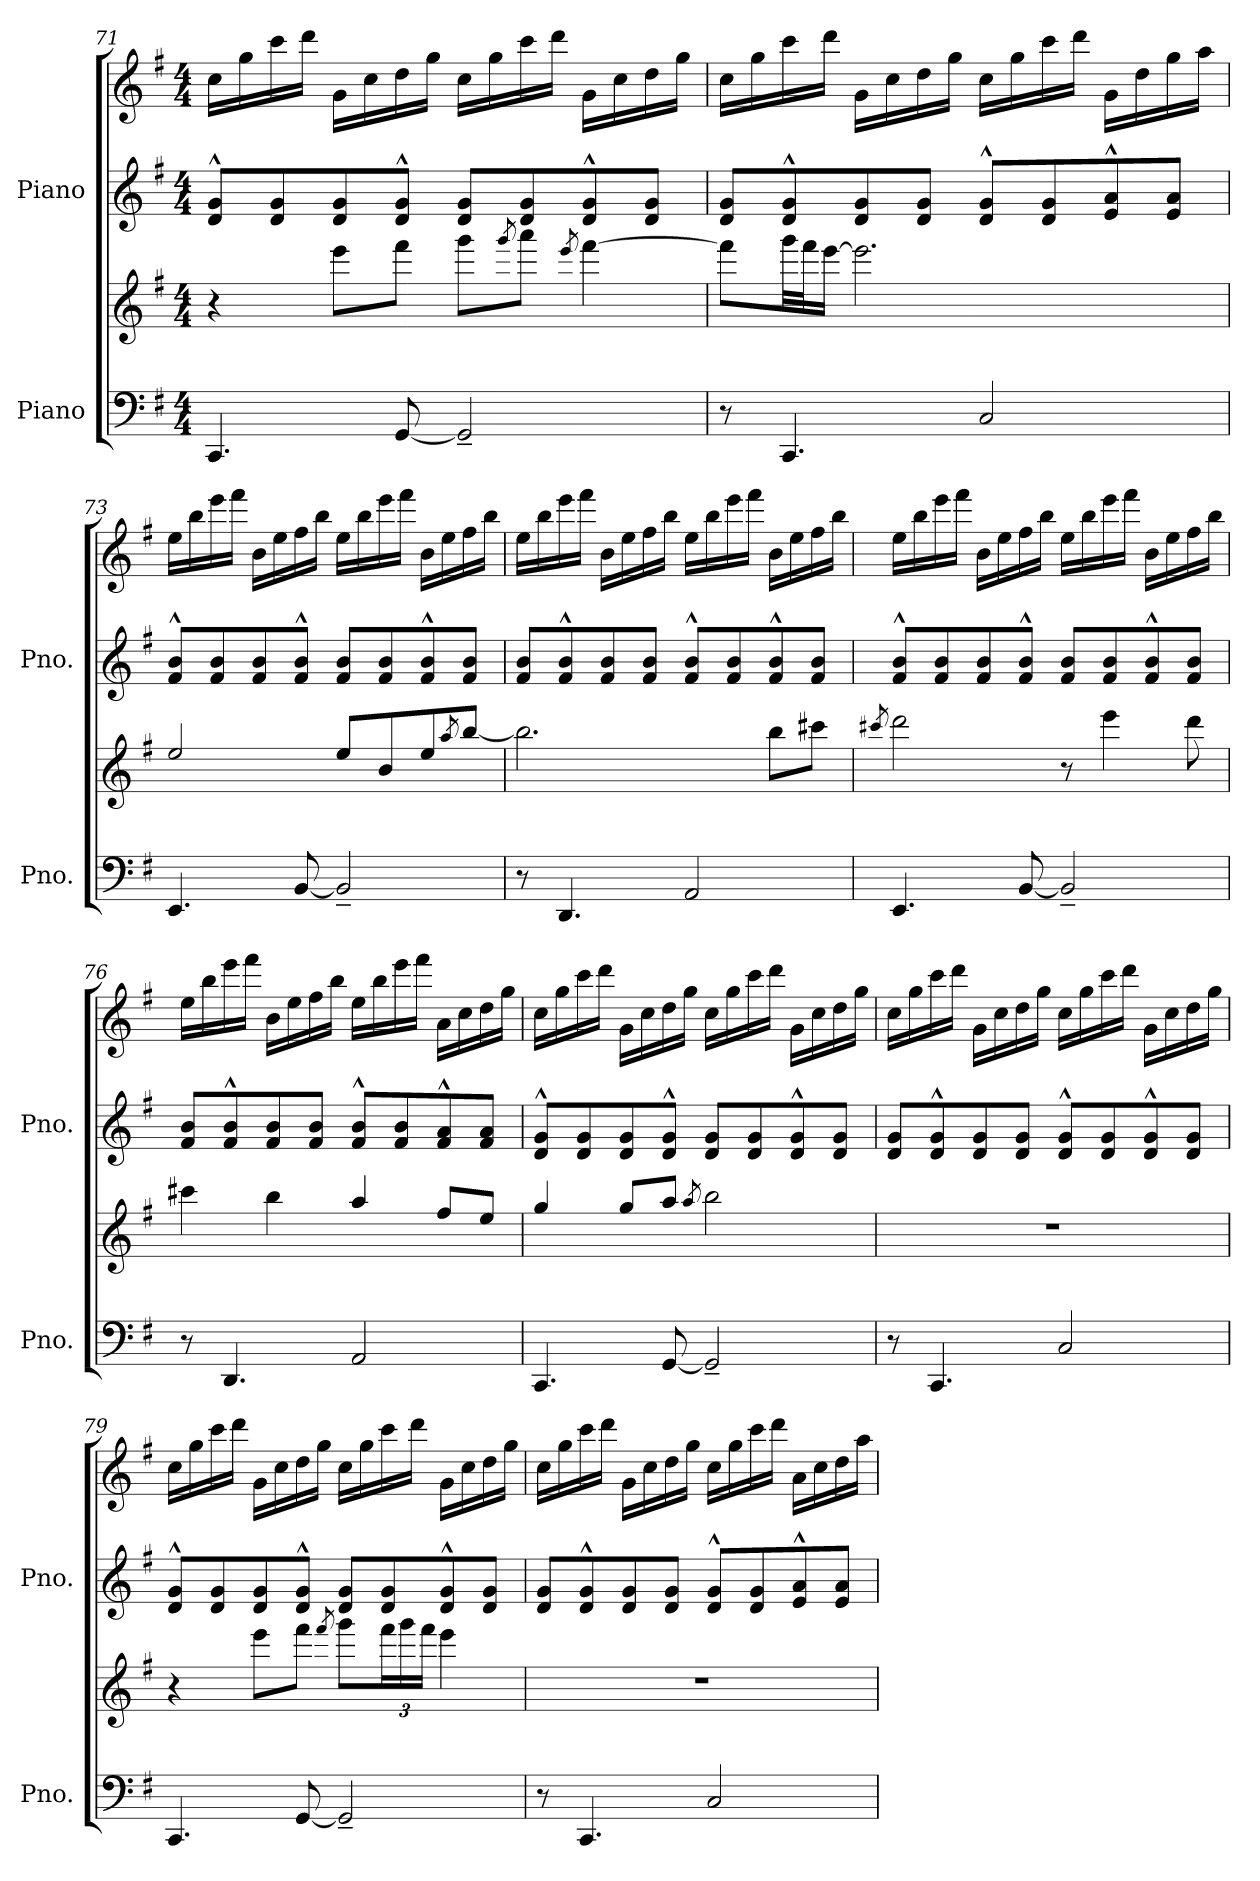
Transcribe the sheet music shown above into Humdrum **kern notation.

**kern	**kern	**kern	**kern
*part2	*part2	*part1	*part1
*staff4	*staff3	*staff2	*staff1
*I"Piano	*	*I"Piano	*
*I'Pno.	*	*I'Pno.	*
!!LO:LB:g=z
*clefF4	*clefG2	*clefG2	*clefG2
*k[f#]	*k[f#]	*k[f#]	*k[f#]
*M4/4	*M4/4	*M4/4	*M4/4
=71	=71	=71	=71
4.CC/	4r	8d/^^ 8g/^^L	16cc\LL
.	.	.	16gg\
.	.	8d/ 8g/	16ccc\
.	.	.	16ddd\JJ
.	8eee\L	8d/ 8g/	16g\LL
.	.	.	16cc\
[8GG/	8fff#\J	8d/^^ 8g/^^J	16dd\
.	.	.	16gg\JJ
2GG~/]	8ggg\L	8d/ 8g/L	16cc\LL
.	.	.	16gg\
.	8qggg/	.	.
.	8aaa\J	8d/ 8g/	16ccc\
.	.	.	16ddd\JJ
.	8qeee/	.	.
.	[4fff#\	8d/^^ 8g/^^	16g\LL
.	.	.	16cc\
.	.	8d/ 8g/J	16dd\
.	.	.	16gg\JJ
=72	=72	=72	=72
8r	8fff#\L]	8d/ 8g/L	16cc\LL
.	.	.	16gg\
4.CC/	32ggg\LL	8d/^^ 8g/^^	16ccc\
.	32fff#\J	.	.
.	[16eee\JJ	.	16ddd\JJ
.	2.eee\]	8d/ 8g/	16g\LL
.	.	.	16cc\
.	.	8d/ 8g/J	16dd\
.	.	.	16gg\JJ
2C/	.	8d/^^ 8g/^^L	16cc\LL
.	.	.	16gg\
.	.	8d/ 8g/	16ccc\
.	.	.	16ddd\JJ
.	.	8e/^^ 8a/^^	16g\LL
.	.	.	16dd\
.	.	8e/ 8a/J	16gg\
.	.	.	16aa\JJ
!!LO:LB:g=z
=73	=73	=73	=73
4.EE/	2ee/	8f#/^^ 8b/^^L	16ee\LL
.	.	.	16bb\
.	.	8f#/ 8b/	16eee\
.	.	.	16fff#\JJ
.	.	8f#/ 8b/	16b\LL
.	.	.	16ee\
[8BB/	.	8f#/^^ 8b/^^J	16ff#\
.	.	.	16bb\JJ
2BB~/]	8ee/L	8f#/ 8b/L	16ee\LL
.	.	.	16bb\
.	8b/	8f#/ 8b/	16eee\
.	.	.	16fff#\JJ
.	8ee/	8f#/^^ 8b/^^	16b\LL
.	.	.	16ee\
.	8qaa/	.	.
.	[8bb/J	8f#/ 8b/J	16ff#\
.	.	.	16bb\JJ
=74	=74	=74	=74
8r	2.bb\]	8f#/ 8b/L	16ee\LL
.	.	.	16bb\
4.DD/	.	8f#/^^ 8b/^^	16eee\
.	.	.	16fff#\JJ
.	.	8f#/ 8b/	16b\LL
.	.	.	16ee\
.	.	8f#/ 8b/J	16ff#\
.	.	.	16bb\JJ
2AA/	.	8f#/^^ 8b/^^L	16ee\LL
.	.	.	16bb\
.	.	8f#/ 8b/	16eee\
.	.	.	16fff#\JJ
.	8bb\L	8f#/^^ 8b/^^	16b\LL
.	.	.	16ee\
.	8ccc#X\J	8f#/ 8b/J	16ff#\
.	.	.	16bb\JJ
!!LO:PB:g=z
=75	=75	=75	=75
.	8qccc#X/	.	.
4.EE/	2ddd\	8f#/^^ 8b/^^L	16ee\LL
.	.	.	16bb\
.	.	8f#/ 8b/	16eee\
.	.	.	16fff#\JJ
.	.	8f#/ 8b/	16b\LL
.	.	.	16ee\
[8BB/	.	8f#/^^ 8b/^^J	16ff#\
.	.	.	16bb\JJ
2BB~/]	8r	8f#/ 8b/L	16ee\LL
.	.	.	16bb\
.	4eee\	8f#/ 8b/	16eee\
.	.	.	16fff#\JJ
.	.	8f#/^^ 8b/^^	16b\LL
.	.	.	16ee\
.	8ddd\	8f#/ 8b/J	16ff#\
.	.	.	16bb\JJ
=76	=76	=76	=76
8r	4ccc#X\	8f#/ 8b/L	16ee\LL
.	.	.	16bb\
4.DD/	.	8f#/^^ 8b/^^	16eee\
.	.	.	16fff#\JJ
.	4bb\	8f#/ 8b/	16b\LL
.	.	.	16ee\
.	.	8f#/ 8b/J	16ff#\
.	.	.	16bb\JJ
2AA/	4aa/	8f#/^^ 8b/^^L	16ee\LL
.	.	.	16bb\
.	.	8f#/ 8b/	16eee\
.	.	.	16fff#\JJ
.	8ff#/L	8f#/^^ 8a/^^	16a\LL
.	.	.	16cc\
.	8ee/J	8f#/ 8a/J	16dd\
.	.	.	16gg\JJ
!!LO:LB:g=z
=77	=77	=77	=77
4.CC/	4gg/	8d/^^ 8g/^^L	16cc\LL
.	.	.	16gg\
.	.	8d/ 8g/	16ccc\
.	.	.	16ddd\JJ
.	8gg/L	8d/ 8g/	16g\LL
.	.	.	16cc\
[8GG/	8aa/J	8d/^^ 8g/^^J	16dd\
.	.	.	16gg\JJ
.	8qaa/	.	.
2GG~/]	2bb\	8d/ 8g/L	16cc\LL
.	.	.	16gg\
.	.	8d/ 8g/	16ccc\
.	.	.	16ddd\JJ
.	.	8d/^^ 8g/^^	16g\LL
.	.	.	16cc\
.	.	8d/ 8g/J	16dd\
.	.	.	16gg\JJ
=78	=78	=78	=78
8r	1r	8d/ 8g/L	16cc\LL
.	.	.	16gg\
4.CC/	.	8d/^^ 8g/^^	16ccc\
.	.	.	16ddd\JJ
.	.	8d/ 8g/	16g\LL
.	.	.	16cc\
.	.	8d/ 8g/J	16dd\
.	.	.	16gg\JJ
2C/	.	8d/^^ 8g/^^L	16cc\LL
.	.	.	16gg\
.	.	8d/ 8g/	16ccc\
.	.	.	16ddd\JJ
.	.	8d/^^ 8g/^^	16g\LL
.	.	.	16cc\
.	.	8d/ 8g/J	16dd\
.	.	.	16gg\JJ
!!LO:LB:g=z
=79	=79	=79	=79
4.CC/	4r	8d/^^ 8g/^^L	16cc\LL
.	.	.	16gg\
.	.	8d/ 8g/	16ccc\
.	.	.	16ddd\JJ
.	8eee\L	8d/ 8g/	16g\LL
.	.	.	16cc\
[8GG/	8fff#\J	8d/^^ 8g/^^J	16dd\
.	.	.	16gg\JJ
.	8qfff#/	.	.
2GG~/]	8ggg\L	8d/ 8g/L	16cc\LL
.	.	.	16gg\
*	*Xbrackettup	*	*
.	24fff#\L	8d/ 8g/	16ccc\
.	24ggg\	.	.
.	.	.	16ddd\JJ
.	24fff#\JJ	.	.
.	4eee\	8d/^^ 8g/^^	16g\LL
.	.	.	16cc\
.	.	8d/ 8g/J	16dd\
.	.	.	16gg\JJ
=80	=80	=80	=80
8r	1r	8d/ 8g/L	16cc\LL
.	.	.	16gg\
4.CC/	.	8d/^^ 8g/^^	16ccc\
.	.	.	16ddd\JJ
.	.	8d/ 8g/	16g\LL
.	.	.	16cc\
.	.	8d/ 8g/J	16dd\
.	.	.	16gg\JJ
2C/	.	8d/^^ 8g/^^L	16cc\LL
.	.	.	16gg\
.	.	8d/ 8g/	16ccc\
.	.	.	16ddd\JJ
.	.	8e/^^ 8a/^^	16a\LL
.	.	.	16cc\
.	.	8e/ 8a/J	16dd\
.	.	.	16aa\JJ
=	=	=	=
*-	*-	*-	*-
